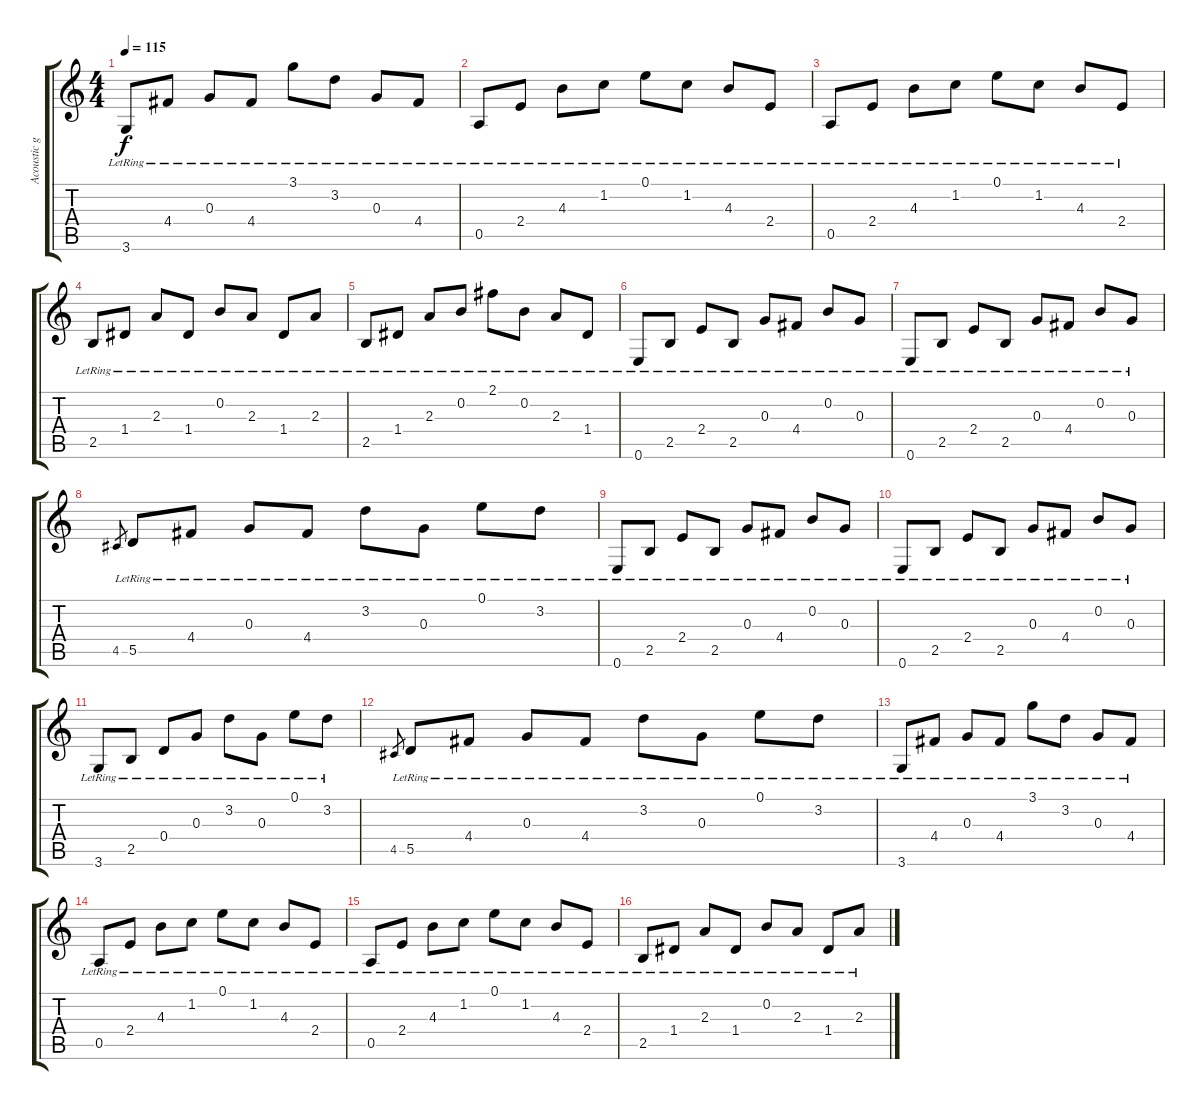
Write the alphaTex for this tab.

\track ("Acoustic guitar" "Acoustic g") {instrument acousticguitarsteel}
\staff {score tabs}
\tuning (E4 B3 G3 D3 A2 E2) {hide}
\ts (4 4)
\tempo 115
\clef g2
\ks c
3.6{lr}.8{dy f} 4.4{lr}.8 0.3{lr}.8 4.4{lr}.8 3.1{lr}.8 3.2{lr}.8 0.3{lr}.8 4.4{lr}.8 |
0.5{lr}.8 2.4{lr}.8 4.3{lr}.8 1.2{lr}.8 0.1{lr}.8 1.2{lr}.8 4.3{lr}.8 2.4{lr}.8 |
0.5{lr}.8 2.4{lr}.8 4.3{lr}.8 1.2{lr}.8 0.1{lr}.8 1.2{lr}.8 4.3{lr}.8 2.4{lr}.8 |
2.5{lr}.8 1.4{lr}.8 2.3{lr}.8 1.4{lr}.8 0.2{lr}.8 2.3{lr}.8 1.4{lr}.8 2.3{lr}.8 |
2.5{lr}.8 1.4{lr}.8 2.3{lr}.8 0.2{lr}.8 2.1{lr}.8 0.2{lr}.8 2.3{lr}.8 1.4{lr}.8 |
0.6{lr}.8 2.5{lr}.8 2.4{lr}.8 2.5{lr}.8 0.3{lr}.8 4.4{lr}.8 0.2{lr}.8 0.3{lr}.8 |
0.6{lr}.8 2.5{lr}.8 2.4{lr}.8 2.5{lr}.8 0.3{lr}.8 4.4{lr}.8 0.2{lr}.8 0.3{lr}.8 |
4.5.8{gr} 5.5{lr}.8 4.4{lr}.8 0.3{lr}.8 4.4{lr}.8 3.2{lr}.8 0.3{lr}.8 0.1{lr}.8 3.2{lr}.8 |
0.6{lr}.8 2.5{lr}.8 2.4{lr}.8 2.5{lr}.8 0.3{lr}.8 4.4{lr}.8 0.2{lr}.8 0.3{lr}.8 |
0.6{lr}.8 2.5{lr}.8 2.4{lr}.8 2.5{lr}.8 0.3{lr}.8 4.4{lr}.8 0.2{lr}.8 0.3{lr}.8 |
3.6{lr}.8 2.5{lr}.8 0.4{lr}.8 0.3{lr}.8 3.2{lr}.8 0.3{lr}.8 0.1{lr}.8 3.2{lr}.8 |
4.5.8{gr} 5.5{lr}.8 4.4{lr}.8 0.3{lr}.8 4.4{lr}.8 3.2{lr}.8 0.3{lr}.8 0.1{lr}.8 3.2{lr}.8 |
3.6{lr}.8 4.4{lr}.8 0.3{lr}.8 4.4{lr}.8 3.1{lr}.8 3.2{lr}.8 0.3{lr}.8 4.4{lr}.8 |
0.5{lr}.8 2.4{lr}.8 4.3{lr}.8 1.2{lr}.8 0.1{lr}.8 1.2{lr}.8 4.3{lr}.8 2.4{lr}.8 |
0.5{lr}.8 2.4{lr}.8 4.3{lr}.8 1.2{lr}.8 0.1{lr}.8 1.2{lr}.8 4.3{lr}.8 2.4{lr}.8 |
2.5{lr}.8 1.4{lr}.8 2.3{lr}.8 1.4{lr}.8 0.2{lr}.8 2.3{lr}.8 1.4{lr}.8 2.3{lr}.8
